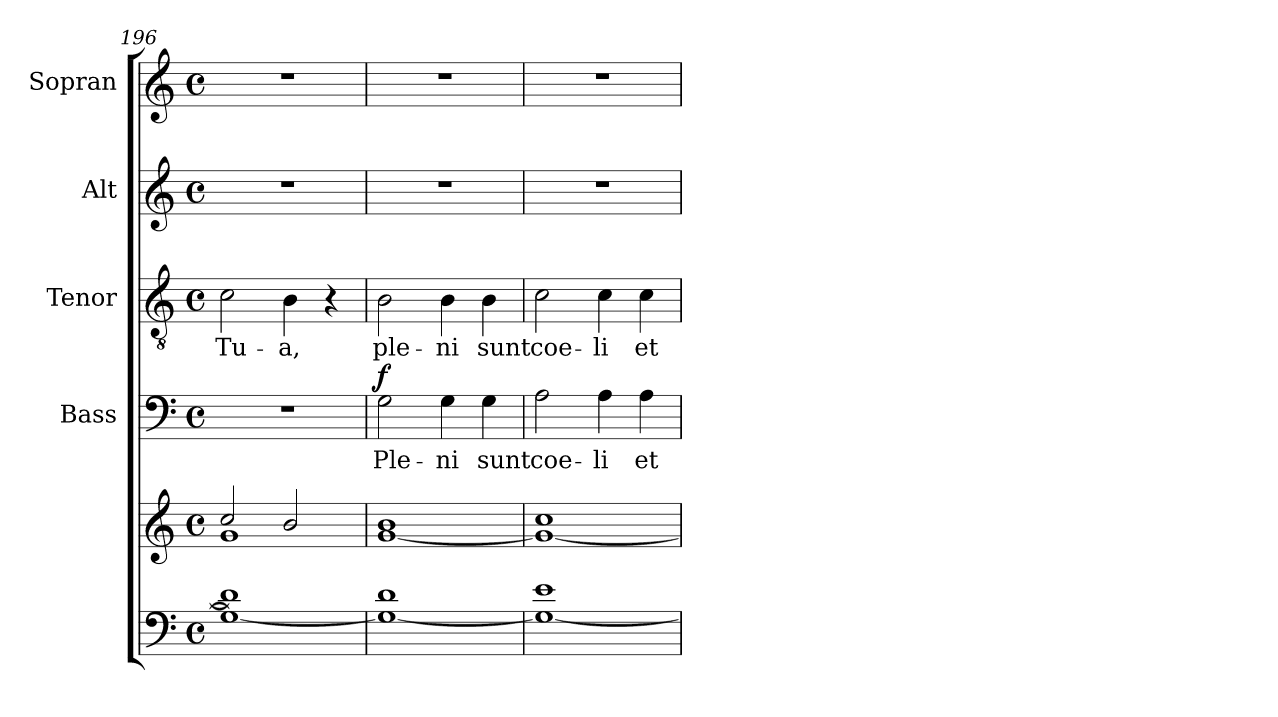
**kern	**kern	**kern	**text	**dynam	**kern	**text	**kern	**kern
*part5	*part5	*part4	*part4	*part4	*part3	*part3	*part2	*part1
*staff6	*staff5	*staff4	*staff4	*staff4	*staff3	*staff3	*staff2	*staff1
*	*	*I"Bass	*	*	*I"Tenor	*	*I"Alt	*I"Sopran
*	*	*I'B.	*	*	*I'T.	*	*I'A.	*I'S.
*clefF4	*clefG2	*clefF4	*	*	*clefGv2	*	*clefG2	*clefG2
*k[]	*k[]	*k[]	*	*	*k[]	*	*k[]	*k[]
*C:	*C:	*C:	*	*	*C:	*	*C:	*C:
*M4/4	*M4/4	*M4/4	*	*	*M4/4	*	*M4/4	*M4/4
*met(c)	*met(c)	*met(c)	*	*	*met(c)	*	*met(c)	*met(c)
=196	=196	=196	=196	=196	=196	=196	=196	=196
*^	*^	*	*	*	*	*	*	*
!	!	!	!	!	!	!	!	!LO:LY:b	!	!
1d]	1G_	2cc/	1g	1r	.	.	2c\	Tu-	1r	1r
!	!	!	!	!	!	!	!	!LO:LY:b	!	!
.	.	2b/	.	.	.	.	4B\	-a,	.	.
.	.	.	.	.	.	.	4r	.	.	.
=197	=197	=197	=197	=197	=197	=197	=197	=197	=197	=197
!	!	!	!	!	!LO:LY:b	!LO:DY:a	!	!LO:LY:b	!	!
1d	1G_	1b	[<1g	2G\	Ple-	f	2B\	ple-	1r	1r
!	!	!	!	!	!LO:LY:b	!	!	!LO:LY:b	!	!
.	.	.	.	4G\	-ni	.	4B\	-ni	.	.
!	!	!	!	!	!LO:LY:b	!	!	!LO:LY:b	!	!
.	.	.	.	4G\	sunt	.	4B\	sunt	.	.
=198	=198	=198	=198	=198	=198	=198	=198	=198	=198	=198
!	!	!	!	!	!LO:LY:b	!	!	!LO:LY:b	!	!
1e	1G_	1cc	1g_	2A\	coe-	.	2c\	coe-	1r	1r
!	!	!	!	!	!LO:LY:b	!	!	!LO:LY:b	!	!
.	.	.	.	4A\	-li	.	4c\	-li	.	.
!	!	!	!	!	!LO:LY:b	!	!	!LO:LY:b	!	!
.	.	.	.	4A\	et	.	4c\	et	.	.
*v	*v	*	*	*	*	*	*	*	*	*
*	*v	*v	*	*	*	*	*	*	*
=	=	=	=	=	=	=	=	=
*-	*-	*-	*-	*-	*-	*-	*-	*-
